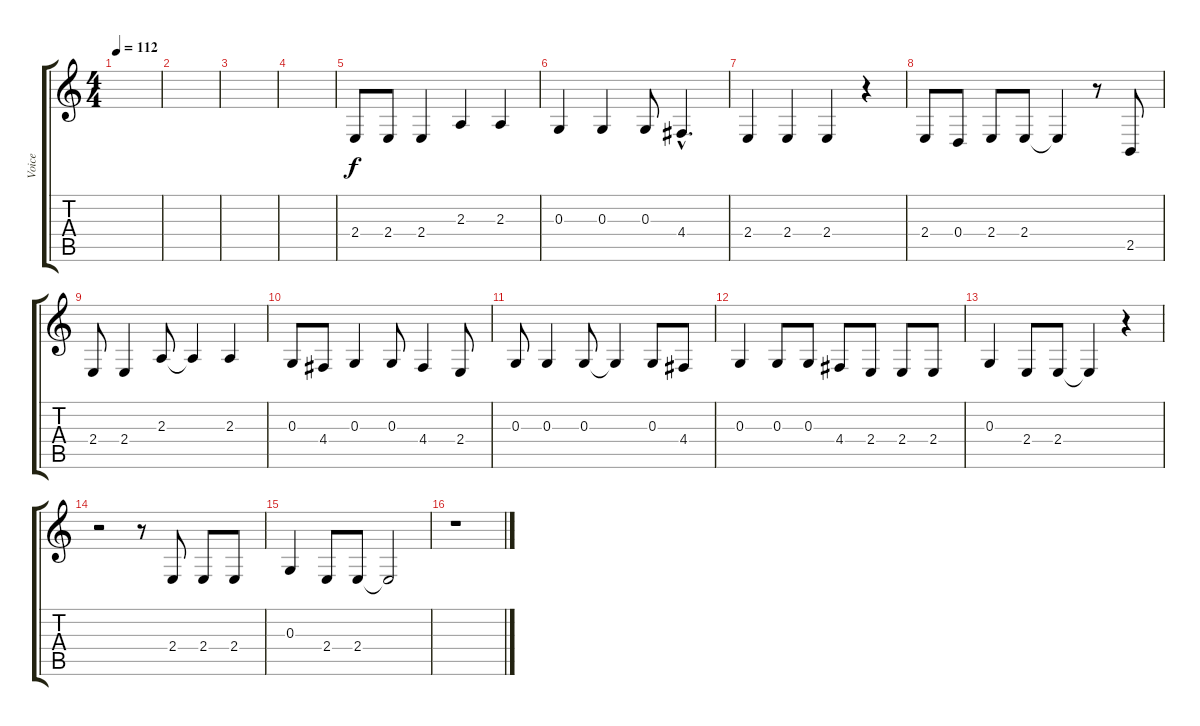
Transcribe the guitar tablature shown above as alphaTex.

\track ("Voice" "Voice") {instrument lead6voice}
\staff {score tabs}
\tuning (E4 B3 G3 D3 A2 E2) {hide}
\ts (4 4)
\tempo 112
\clef g2
\ks c
|
|
|
|
2.4.8 2.4.8 2.4.4 2.3.4 2.3.4 |
0.3.4 0.3.4 0.3.8 4.4{hac}.4{d} |
2.4.4 2.4.4 2.4.4 r.4 |
2.4.8 0.4.8 2.4.8 2.4.8 2.4{t}.4 r.8 2.5.8 |
2.4.8 2.4.4 2.3.8 2.3{t}.4 2.3.4 |
0.3.8 4.4.8 0.3.4 0.3.8 4.4.4 2.4.8 |
0.3.8 0.3.4 0.3.8 0.3{t}.4 0.3.8 4.4.8 |
0.3.4 0.3.8 0.3.8 4.4.8 2.4.8 2.4.8 2.4.8 |
0.3.4 2.4.8 2.4.8 2.4{t}.4 r.4 |
r.2 r.8 2.4.8 2.4.8 2.4.8 |
0.3.4 2.4.8 2.4.8 2.4{t}.2 |
r.1
